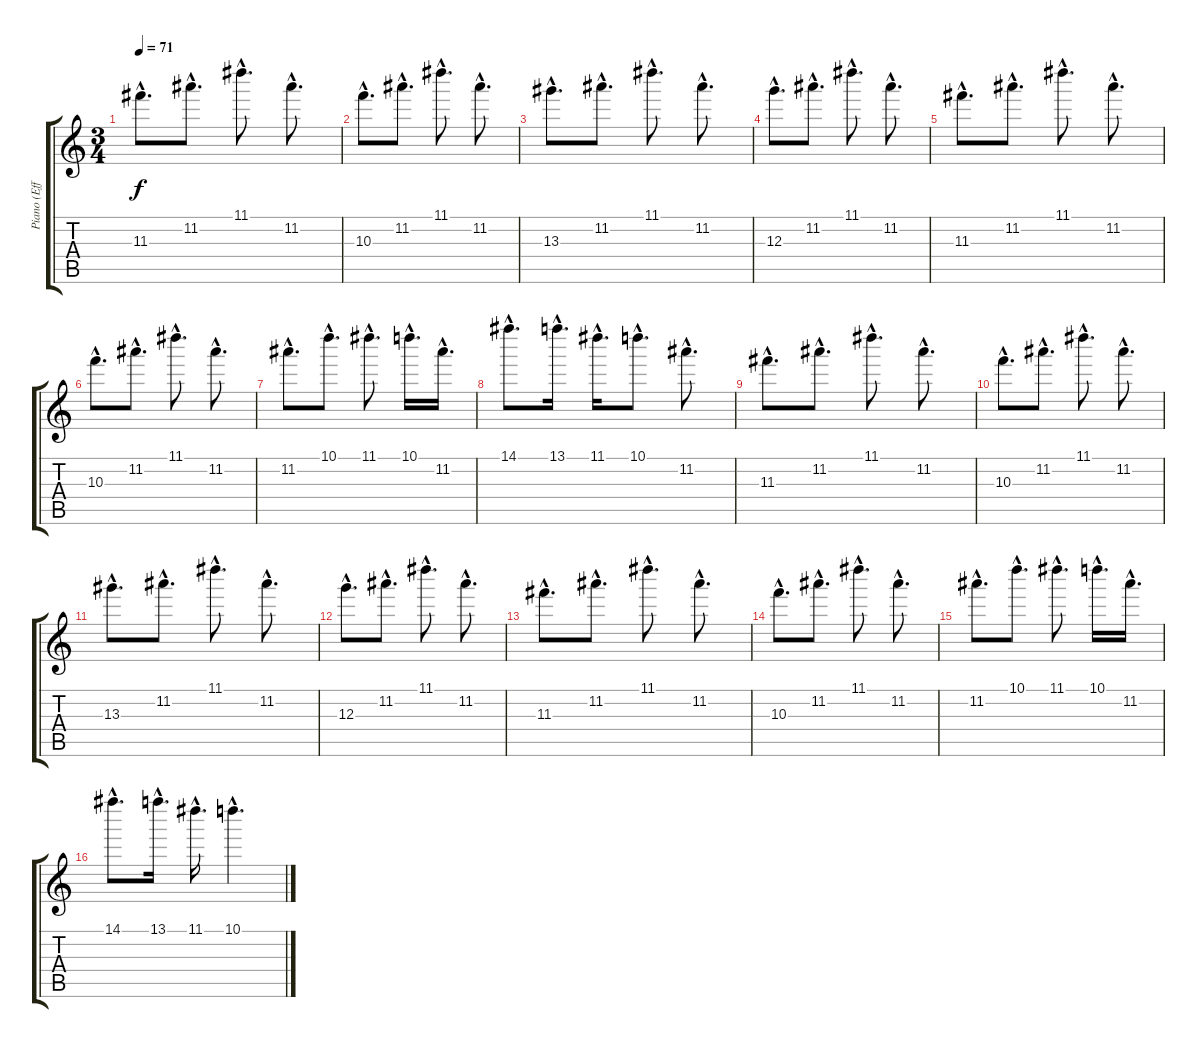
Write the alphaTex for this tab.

\track ("Piano (Effected)" "Piano (Eff") {instrument electricguitarjazz}
\staff {score tabs}
\tuning (E5 B4 G4 D4 A3 D3) {hide}
\ts (3 4)
\tempo 71
\clef g2
\ks c
11.3{hac}.8{d dy f instrument electricguitarjazz} 11.2{hac}.8{d} 11.1{hac}.8{d} 11.2{hac}.8{d} |
10.3{hac}.8{d} 11.2{hac}.8{d} 11.1{hac}.8{d} 11.2{hac}.8{d} |
13.3{hac}.8{d} 11.2{hac}.8{d} 11.1{hac}.8{d} 11.2{hac}.8{d} |
12.3{hac}.8{d} 11.2{hac}.8{d} 11.1{hac}.8{d} 11.2{hac}.8{d} |
11.3{hac}.8{d} 11.2{hac}.8{d} 11.1{hac}.8{d} 11.2{hac}.8{d} |
10.3{hac}.8{d} 11.2{hac}.8{d} 11.1{hac}.8{d} 11.2{hac}.8{d} |
11.2{hac}.8{d} 10.1{hac}.8{d} 11.1{hac}.8{d} 10.1{hac}.16{d} 11.2{hac}.16{d} |
14.1{hac}.8{d} 13.1{hac}.16{d} 11.1{hac}.16{d} 10.1{hac}.8{d} 11.2{hac}.8{d} |
11.3{hac}.8{d} 11.2{hac}.8{d} 11.1{hac}.8{d} 11.2{hac}.8{d} |
10.3{hac}.8{d} 11.2{hac}.8{d} 11.1{hac}.8{d} 11.2{hac}.8{d} |
13.3{hac}.8{d} 11.2{hac}.8{d} 11.1{hac}.8{d} 11.2{hac}.8{d} |
12.3{hac}.8{d} 11.2{hac}.8{d} 11.1{hac}.8{d} 11.2{hac}.8{d} |
11.3{hac}.8{d} 11.2{hac}.8{d} 11.1{hac}.8{d} 11.2{hac}.8{d} |
10.3{hac}.8{d} 11.2{hac}.8{d} 11.1{hac}.8{d} 11.2{hac}.8{d} |
11.2{hac}.8{d} 10.1{hac}.8{d} 11.1{hac}.8{d} 10.1{hac}.16{d} 11.2{hac}.16{d} |
14.1{hac}.8{d} 13.1{hac}.16{d} 11.1{hac}.16{d} 10.1{hac}.4{d}
